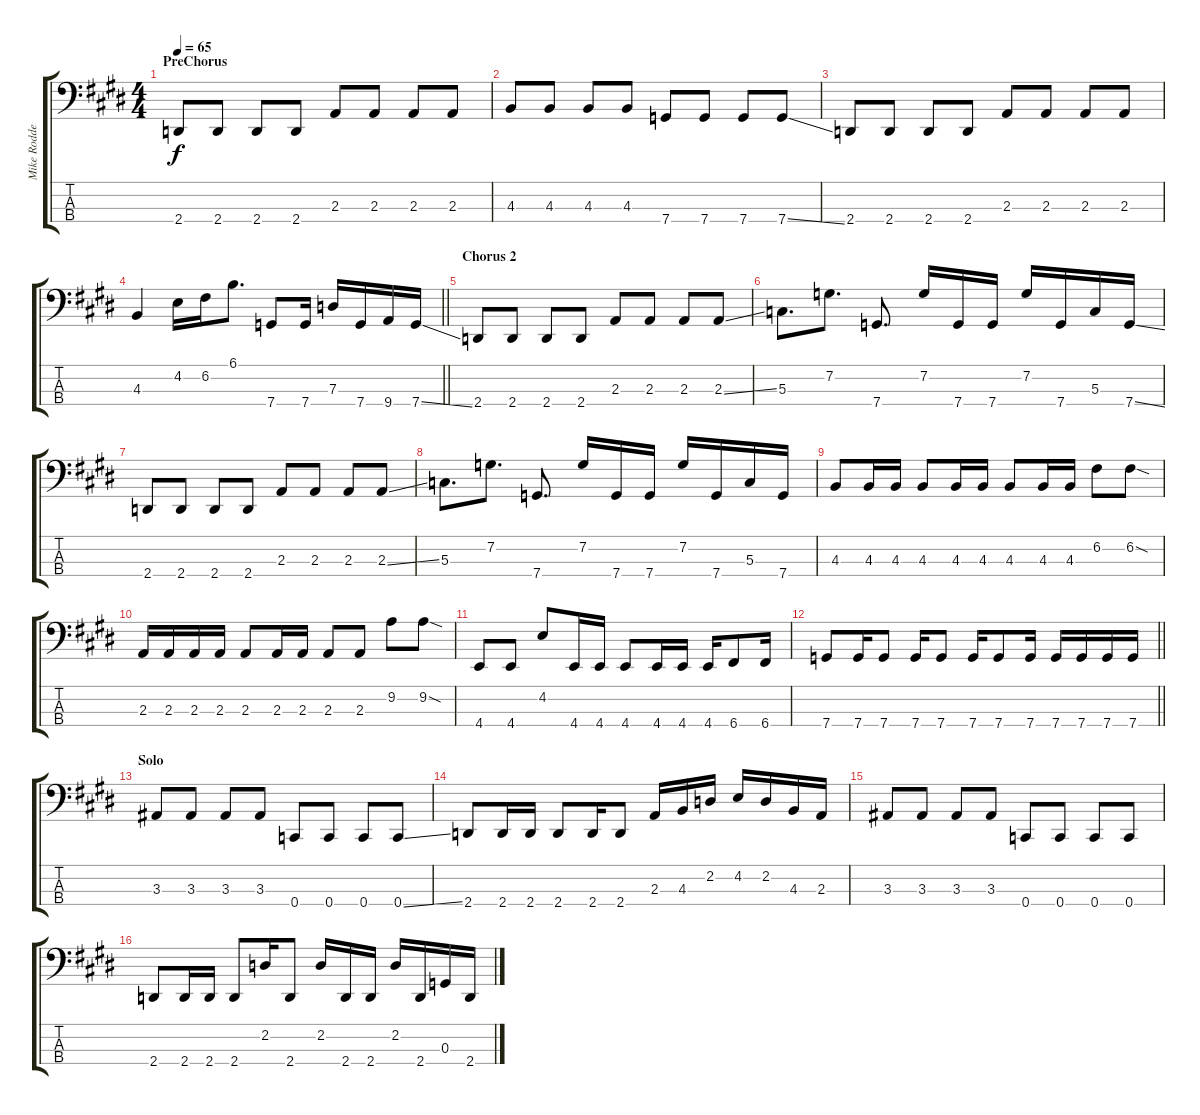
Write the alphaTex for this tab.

\track ("Mike Rodden" "Mike Rodde") {instrument electricbassfinger}
\staff {score tabs}
\tuning (F2 C2 G1 C1) {hide}
\ts (4 4)
\section ("" "PreChorus")
\tempo 65
\clef f4
\ks e
2.4.8{dy f} 2.4.8 2.4.8 2.4.8 2.3.8 2.3.8 2.3.8 2.3.8 |
4.3.8 4.3.8 4.3.8 4.3.8 7.4.8 7.4.8 7.4.8 7.4{ss}.8 |
2.4.8 2.4.8 2.4.8 2.4.8 2.3.8 2.3.8 2.3.8 2.3.8 |
\barLineRight lightlight
4.3.4 4.2.16 6.2.16 6.1.8{d} 7.4.8 7.4.16 7.3.16 7.4.16 9.4.16 7.4{ss}.16 |
\section ("" "Chorus 2")
2.4.8 2.4.8 2.4.8 2.4.8 2.3.8 2.3.8 2.3.8 2.3{ss}.8 |
5.3.8{d} 7.2.8{d} 7.4.8{d} 7.2.16 7.4.16 7.4.16 7.2.16 7.4.16 5.3.16 7.4{ss}.16 |
2.4.8 2.4.8 2.4.8 2.4.8 2.3.8 2.3.8 2.3.8 2.3{ss}.8 |
5.3.8{d} 7.2.8{d} 7.4.8{d} 7.2.16 7.4.16 7.4.16 7.2.16 7.4.16 5.3.16 7.4.16 |
4.3.8 4.3.16 4.3.16 4.3.8 4.3.16 4.3.16 4.3.8 4.3.16 4.3.16 6.2.8 6.2{sod}.8 |
2.3.16 2.3.16 2.3.16 2.3.16 2.3.8 2.3.16 2.3.16 2.3.8 2.3.8 9.2.8 9.2{sod}.8 |
4.4.8 4.4.8 4.2.8 4.4.16 4.4.16 4.4.8 4.4.16 4.4.16 4.4.16 6.4.8 6.4.16 |
\barLineRight lightlight
7.4.8 7.4.16 7.4.8 7.4.16 7.4.8 7.4.16 7.4.8 7.4.16 7.4.16 7.4.16 7.4.16 7.4.16 |
\section ("" "Solo")
3.3.8 3.3.8 3.3.8 3.3.8 0.4.8 0.4.8 0.4.8 0.4{ss}.8 |
2.4.8 2.4.16 2.4.16 2.4.8 2.4.16 2.4.8 2.3.16 4.3.16 2.2.16 4.2.16 2.2.16 4.3.16 2.3.16 |
3.3.8 3.3.8 3.3.8 3.3.8 0.4.8 0.4.8 0.4.8 0.4.8 |
2.4.8 2.4.16 2.4.16 2.4.8 2.2.16 2.4.8 2.2.16 2.4.16 2.4.16 2.2.16 2.4.16 0.3.16 2.4.16
